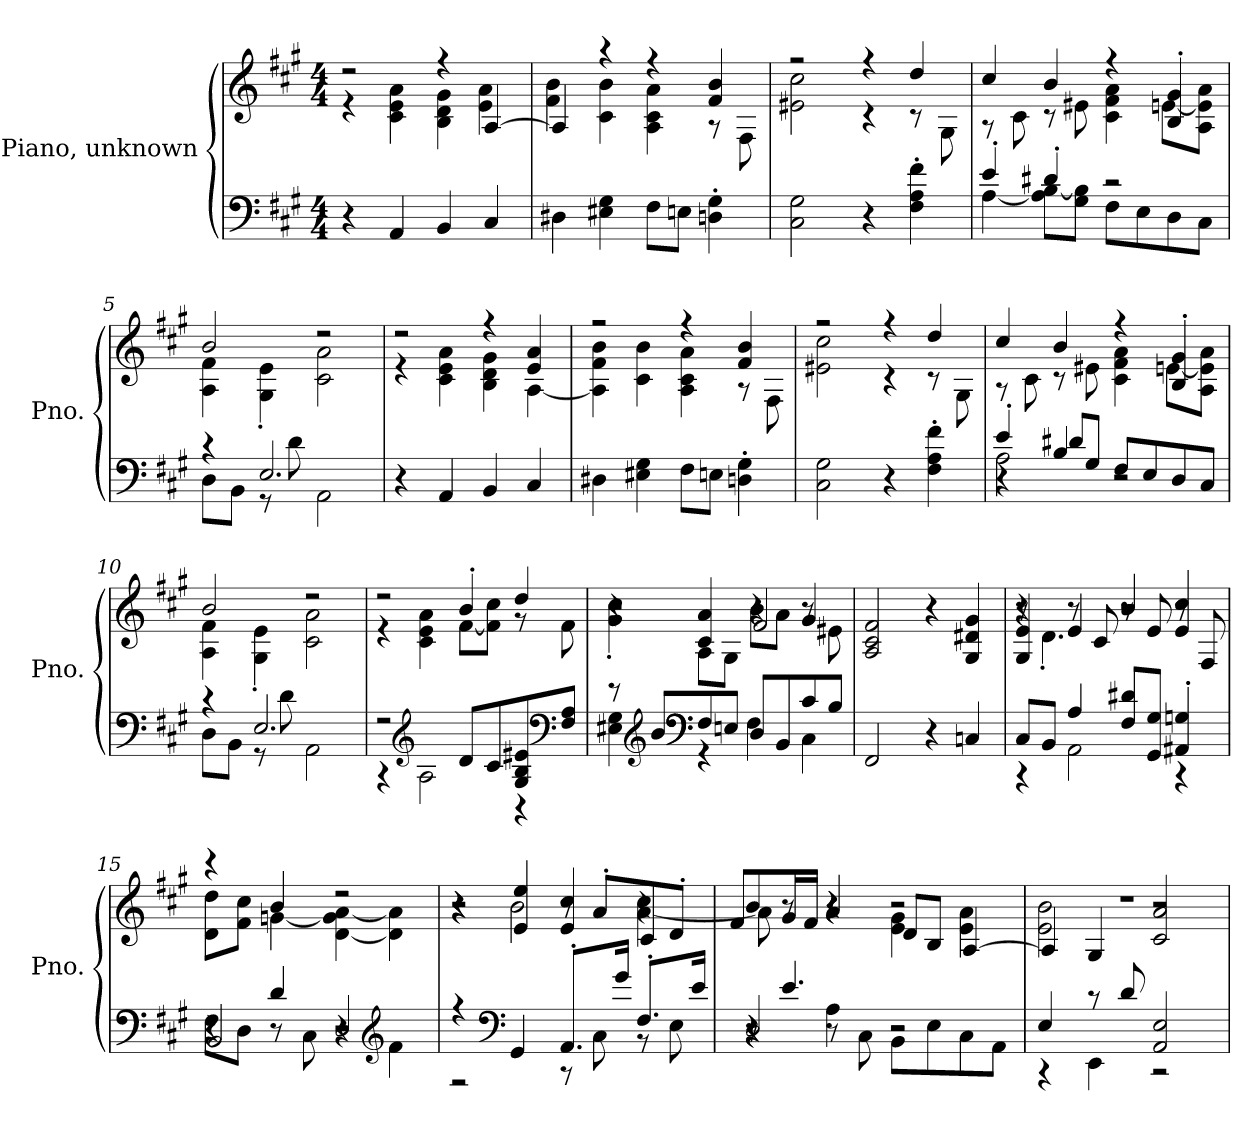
**kern	**kern
*part1	*part1
*staff2	*staff1
*I"Piano, unknown	*
*I'Pno.	*
*clefF4	*clefG2
*k[f#c#g#]	*k[f#c#g#]
*M4/4	*M4/4
*MM120	*MM120
=1	=1
*	*^
4r	2r	4r
4AA/	.	4c#\ 4e\ 4a\
4BB/	4r	4B\ 4d\ 4g#\
4C#/	[4A/	4e\ 4a\
=2	=2	=2
4D#X\	4A/]	4f#\ 4b\
4E#X\ 4G#\	4r	4c#\ 4b\
8F#\L	4r	4A\ 4c#\ 4a\
8En\J	.	.
4Dn\' 4G#\'	4f#/ 4b/	8r
.	.	8F#\
=3	=3	=3
2C#\ 2G#\	2r	2e#X\ 2cc#\
4r	4r	4r
4F#\' 4A\' 4f#\'	4dd/	8r
.	.	8G#\
=4	=4	=4
*^	*	*
4e'/	[4A\	4cc#/	8r
.	.	.	8c#\
4d#X'/	8A\] [8B\L	4b/	8r
.	8G#\ 8B\]J	.	8e#X\
2r	8F#\L	4r	4c#\ 4f#\ 4a\
.	8E\	.	.
.	8D\	4B/' 4g#/'	[8en\L
.	8C#\J	.	8A\ 8e\] 8a\J
=5	=5	=5	=5
4r	8D\L	2b/	4A\ 4f#\
.	8BB\J	.	.
2.E/	8r	.	4G#\' 4e\'
.	8d\	.	.
.	2AA\	2r	2c#\ 2a\
*v	*v	*	*
!!LO:LB:g=z	!!
=6	=6	=6
4r	2r	4r
4AA/	.	4c#\ 4e\ 4a\
4BB/	4r	4B\ 4d\ 4g#\
4C#/	4e/ 4a/	[4A\
=7	=7	=7
4D#X\	2r	4A\] 4f#\ 4b\
4E#X\ 4G#\	.	4c#\ 4b\
8F#\L	4r	4A\ 4c#\ 4a\
8En\J	.	.
4Dn\' 4G#\'	4f#/ 4b/	8r
.	.	8F#\
=8	=8	=8
2C#\ 2G#\	2r	2e#X\ 2cc#\
4r	4r	4r
4F#\' 4A\' 4f#\'	4dd/	8r
.	.	8G#\
=9	=9	=9
*^	*	*
*	*^	*	*
4r	2A\	4e'/	4cc#/	8r
.	.	.	.	8c#\
4B/	.	8d#X/L	4b/	8r
.	.	8G#/J	.	8e#X\
2r	2r	8F#/L	4r	4c#\ 4f#\ 4a\
.	.	8E/	.	.
.	.	8D/	4B/' 4g#/'	[8en\L
.	.	8C#/J	.	8A\ 8e\] 8a\J
*	*v	*v	*	*
=10	=10	=10	=10
4r	8D\L	2b/	4A\ 4f#\
.	8BB\J	.	.
2.E/	8r	.	4G#\' 4e\'
.	8d\	.	.
.	2AA\	2r	2c#\ 2a\
!!LO:LB:g=z	!!
=11	=11	=11	=11
2r	4r	2r	4r
*clefG2	*	*	*
.	2A\	.	4c#\ 4e\ 4a\
8d/L	.	4b'/	[8f#\L
8c#/	.	.	8f#\] 8cc#\J
8G#/ 8B/ 8e#X/	4r	4dd/	8r
*clefF4	*	*	*
8F#/ 8A/J	.	.	8f#\
=12	=12	=12	=12
*	*	*	*^
8r	4E#X\ 4G#\	2r	4g#\' 4cc#\'	4r
*clefG2	*	*	*	*
8b/L	.	.	.	.
*clefF4	*	*	*	*
8F#/	4r	.	8A\L	4c#/ 4a/
8En/J	.	.	8G#\J	.
8D/L	4F#\	4r	8b\L	2f#/
8BB/	.	.	8a\J	.
8c#/	4C#\	4g#/	8r	.
8B/J	.	.	8e#X\	.
*v	*v	*	*	*
*	*v	*v	*v
=13	=13
2FF#/	2A/ 2c#/ 2f#/
4r	4r
4Cn/	4G#/ 4d#X/ 4g#/
=14	=14
*^	*^
*	*	*	*^
8C#/L	4r	4G#/ 4e/	8r	4r
8BB/J	.	.	4.d'\	.
4A/	2AA\	4e/	.	8r
.	.	.	.	8c#/
8F#/ 8d#X/L	.	4b/	2r	8r
8GG#/ 8G#/J	.	.	.	8e/
4AA#X/' 4Gn/'	4r	4e/ 4cc#/	.	8r
.	.	.	.	8F#/
*	*	*	*v	*v
!!LO:LB:g=z
=15	=15	=15	=15
*	*^	*	*
4r	8F#\L	2BB/	4r	8d\ 8dd\L
.	8D\J	.	.	8f#\ 8cc#\J
4d/	8r	.	4b/	[4gn\
.	8C#\	.	.	.
2r	4r	2D/	2r	[4d\ 4g\] [4a\
*clefG2	*	*	*	*
.	4f#\	.	.	4d\] 4a\]
*	*v	*v	*	*
=16	=16	=16	=16
*	*	*	*^
4r	2r	2r	4r	4r
*clefF4	*	*	*	*
4GG#/	.	.	2b\	4e/ 4ee/
8.AA'/L	8r	4e/ 4cc#/	.	8r
.	8C#\	.	.	8a'/L
16g#/Jk	.	.	.	.
8.F#'/L	8r	4r	[4a\ 4cc#\	8c#/
.	8E\	.	.	8d'/J
16e/Jk	.	.	.	.
=17	=17	=17	=17	=17
*^	*^	*	*	*
8r	4r	2D/	4r	4b/	8a\]	8f#/L
4.e/	.	.	.	.	8r	16g#/L
.	.	.	.	.	.	16f#/JJ
.	4A\	.	8r	4r	4r	4a/
.	.	.	8C#\	.	.	.
2r	2r	2r	8BB\L	2r	4e\ 4g#\	8d/L
.	.	.	8E\	.	.	8B/J
.	.	.	8C#\	.	4e\ 4a\	[4A/
.	.	.	8AA\J	.	.	.
*	*v	*v	*v	*	*	*
=18	=18	=18	=18	=18
4E/	4r	1r	2e\ 2b\	4A/]
8r	4EE\	.	.	4G#/
8d/	.	.	.	.
2AA/ 2E/	2r	.	2r	2c#/ 2a/
*v	*v	*	*	*
*	*v	*v	*v
=	=
*-	*-
